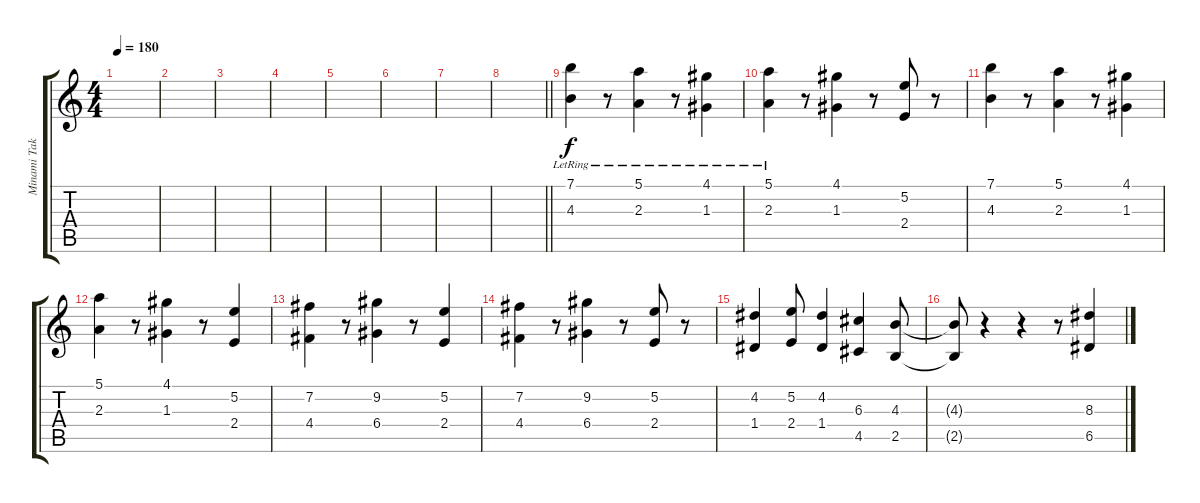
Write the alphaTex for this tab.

\track ("Minami Takahashi" "Minami Tak") {instrument acousticguitarsteel}
\staff {score tabs}
\tuning (E4 B3 G3 D3 A2 E2) {hide}
\ts (4 4)
\tempo 180
\clef g2
\ks c
|
|
|
|
|
|
|
\barLineRight lightlight
|
(7.1{lr} 4.3).4 r.8 (5.1 2.3{lr}).4 r.8 (4.1 1.3{lr}).4 |
(5.1 2.3{lr}).4 r.8 (4.1 1.3).4 r.8 (5.2 2.4).8 r.8 |
(7.1 4.3).4 r.8 (5.1 2.3).4 r.8 (4.1 1.3).4 |
(5.1 2.3).4 r.8 (4.1 1.3).4 r.8 (5.2 2.4).4 |
(7.2 4.4).4 r.8 (9.2 6.4).4 r.8 (5.2 2.4).4 |
(7.2 4.4).4 r.8 (9.2 6.4).4 r.8 (5.2 2.4).8 r.8 |
(4.2 1.4).4 (5.2 2.4).8 (4.2 1.4).4 (6.3 4.5).4 (4.3 2.5).8 |
(4.3{t} 2.5{t}).8 r.4 r.4 r.8 (8.3 6.5).4
